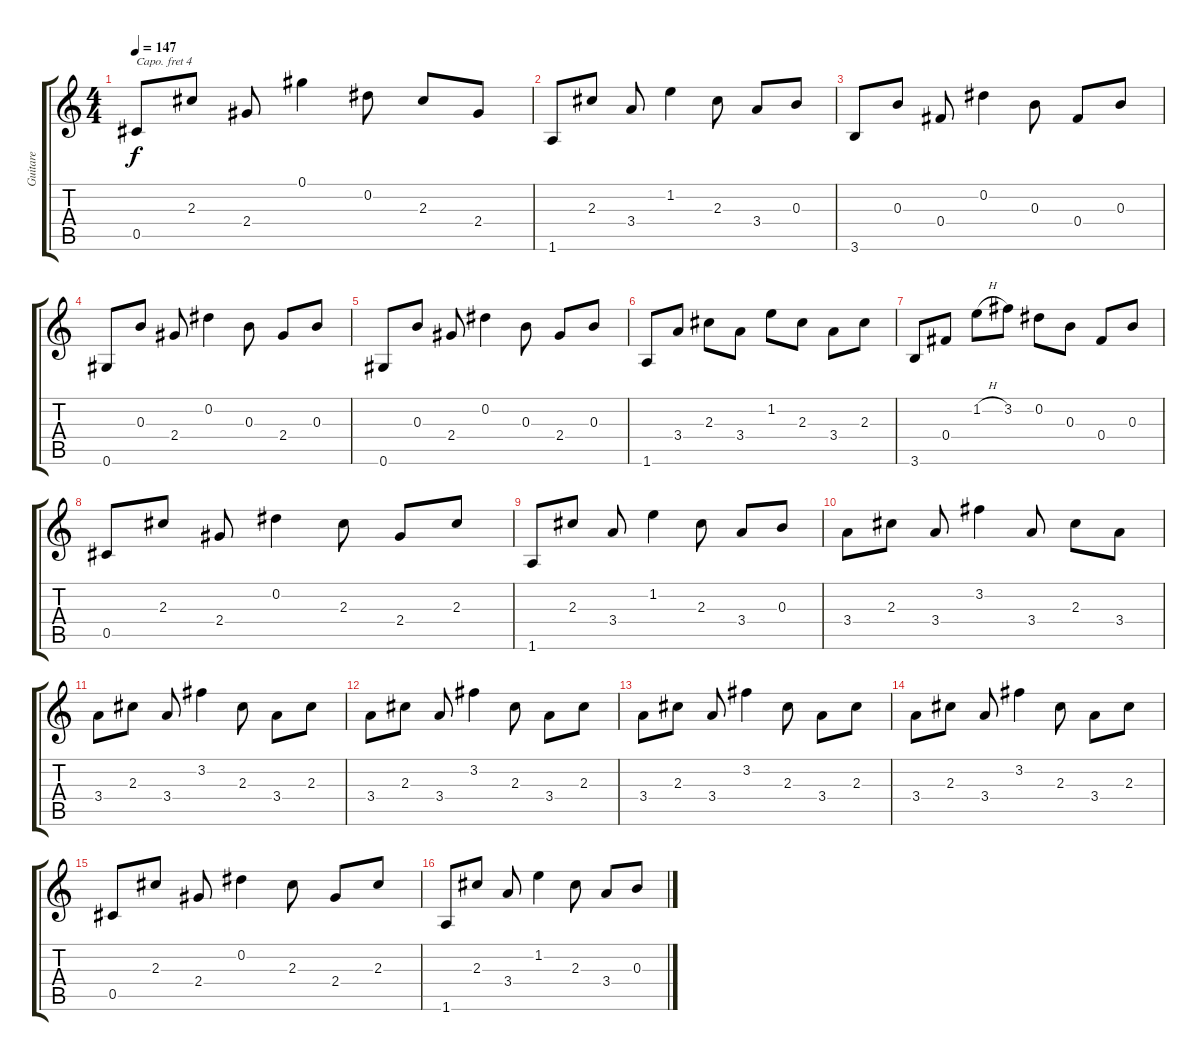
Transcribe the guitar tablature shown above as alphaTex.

\track ("Guitare" "Guitare") {instrument acousticguitarsteel}
\staff {score tabs}
\capo 4
\tuning (E4 B3 G3 D3 A2 E2) {hide}
\ts (4 4)
\tempo 147
\clef g2
\ks c
0.5.8{dy f} 2.3.8 2.4.8 0.1.4 0.2.8 2.3.8 2.4.8 |
1.6.8 2.3.8 3.4.8 1.2.4 2.3.8 3.4.8 0.3.8 |
3.6.8 0.3.8 0.4.8 0.2.4 0.3.8 0.4.8 0.3.8 |
0.6.8 0.3.8 2.4.8 0.2.4 0.3.8 2.4.8 0.3.8 |
0.6.8 0.3.8 2.4.8 0.2.4 0.3.8 2.4.8 0.3.8 |
1.6.8 3.4.8 2.3.8 3.4.8 1.2.8 2.3.8 3.4.8 2.3.8 |
3.6.8 0.4.8 1.2{h}.8 3.2.8 0.2.8 0.3.8 0.4.8 0.3.8 |
0.5.8 2.3.8 2.4.8 0.2.4 2.3.8 2.4.8 2.3.8 |
1.6.8 2.3.8 3.4.8 1.2.4 2.3.8 3.4.8 0.3.8 |
3.4.8 2.3.8 3.4.8 3.2.4 3.4.8 2.3.8 3.4.8 |
3.4.8 2.3.8 3.4.8 3.2.4 2.3.8 3.4.8 2.3.8 |
3.4.8 2.3.8 3.4.8 3.2.4 2.3.8 3.4.8 2.3.8 |
3.4.8 2.3.8 3.4.8 3.2.4 2.3.8 3.4.8 2.3.8 |
3.4.8 2.3.8 3.4.8 3.2.4 2.3.8 3.4.8 2.3.8 |
0.5.8 2.3.8 2.4.8 0.2.4 2.3.8 2.4.8 2.3.8 |
1.6.8 2.3.8 3.4.8 1.2.4 2.3.8 3.4.8 0.3.8
